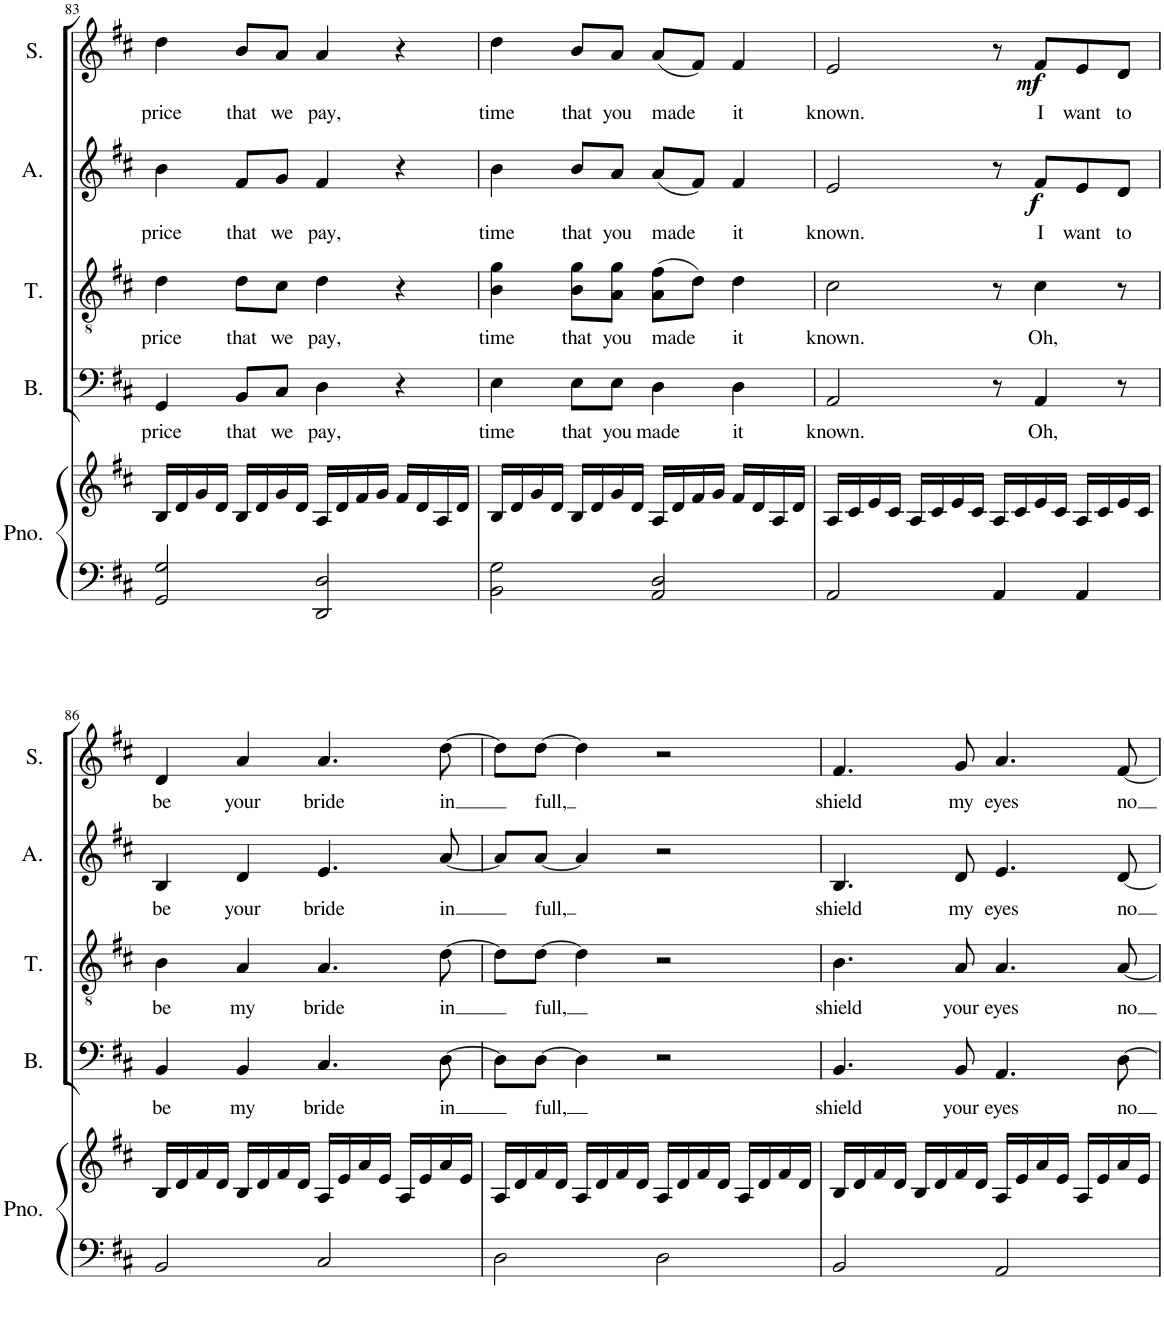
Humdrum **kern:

**kern	**kern	**kern	**text	**kern	**text	**kern	**text	**dynam	**kern	**text	**dynam
*part5	*part5	*part4	*part4	*part3	*part3	*part2	*part2	*part2	*part1	*part1	*part1
*staff6	*staff5	*staff4	*staff4	*staff3	*staff3	*staff2	*staff2	*staff2	*staff1	*staff1	*staff1
*I"Piano	*	*I"Bass	*	*I"Tenor	*	*I"Alto	*	*	*I"Soprano	*	*
*I'Pno.	*	*I'B.	*	*I'T.	*	*I'A.	*	*	*I'S.	*	*
!!LO:PB:g=z
*clefF4	*clefG2	*clefF4	*	*clefGv2	*	*clefG2	*	*	*clefG2	*	*
*k[f#c#]	*k[f#c#]	*k[f#c#]	*	*k[f#c#]	*	*k[f#c#]	*	*	*k[f#c#]	*	*
*M4/4	*M4/4	*M4/4	*	*M4/4	*	*M4/4	*	*	*M4/4	*	*
=83	=83	=83	=83	=83	=83	=83	=83	=83	=83	=83	=83
!	!	!	!LO:LY:b	!	!LO:LY:b	!	!LO:LY:b	!	!	!LO:LY:b	!
2GG/ 2G/	16B/LL	4GG/	price	4d\	price	4b\	price	.	4dd\	price	.
.	16d/	.	.	.	.	.	.	.	.	.	.
.	16g/	.	.	.	.	.	.	.	.	.	.
.	16d/JJ	.	.	.	.	.	.	.	.	.	.
!	!	!	!LO:LY:b	!	!LO:LY:b	!	!LO:LY:b	!	!	!LO:LY:b	!
.	16B/LL	8BB/L	that	8d\L	that	8f#/L	that	.	8b/L	that	.
.	16d/	.	.	.	.	.	.	.	.	.	.
!	!	!	!LO:LY:b	!	!LO:LY:b	!	!LO:LY:b	!	!	!LO:LY:b	!
.	16g/	8C#/J	we	8c#\J	we	8g/J	we	.	8a/J	we	.
.	16d/JJ	.	.	.	.	.	.	.	.	.	.
!	!	!	!LO:LY:b	!	!LO:LY:b	!	!LO:LY:b	!	!	!LO:LY:b	!
2DD/ 2D/	16A/LL	4D\	pay,	4d\	pay,	4f#/	pay,	.	4a/	pay,	.
.	16d/	.	.	.	.	.	.	.	.	.	.
.	16f#/	.	.	.	.	.	.	.	.	.	.
.	16g/JJ	.	.	.	.	.	.	.	.	.	.
.	16f#/LL	4r	.	4r	.	4r	.	.	4r	.	.
.	16d/	.	.	.	.	.	.	.	.	.	.
.	16A/	.	.	.	.	.	.	.	.	.	.
.	16d/JJ	.	.	.	.	.	.	.	.	.	.
=84	=84	=84	=84	=84	=84	=84	=84	=84	=84	=84	=84
!	!	!	!LO:LY:b	!	!LO:LY:b	!	!LO:LY:b	!	!	!LO:LY:b	!
2BB\ 2G\	16B/LL	4E\	time	4B\ 4g\	time	4b\	time	.	4dd\	time	.
.	16d/	.	.	.	.	.	.	.	.	.	.
.	16g/	.	.	.	.	.	.	.	.	.	.
.	16d/JJ	.	.	.	.	.	.	.	.	.	.
!	!	!	!LO:LY:b	!	!LO:LY:b	!	!LO:LY:b	!	!	!LO:LY:b	!
.	16B/LL	8E\L	that	8B\ 8g\L	that	8b/L	that	.	8b/L	that	.
.	16d/	.	.	.	.	.	.	.	.	.	.
!	!	!	!LO:LY:b	!	!LO:LY:b	!	!LO:LY:b	!	!	!LO:LY:b	!
.	16g/	8E\J	you	8A\ 8g\J	you	8a/J	you	.	8a/J	you	.
.	16d/JJ	.	.	.	.	.	.	.	.	.	.
!	!	!	!LO:LY:b	!	!LO:LY:b	!	!LO:LY:b	!	!	!LO:LY:b	!
2AA/ 2D/	16A/LL	4D\	made	(8A\ 8f#\L	made	(8a/L	made	.	(8a/L	made	.
.	16d/	.	.	.	.	.	.	.	.	.	.
.	16f#/	.	.	8d\J)	.	8f#/J)	.	.	8f#/J)	.	.
.	16g/JJ	.	.	.	.	.	.	.	.	.	.
!	!	!	!LO:LY:b	!	!LO:LY:b	!	!LO:LY:b	!	!	!LO:LY:b	!
.	16f#/LL	4D\	it	4d\	it	4f#/	it	.	4f#/	it	.
.	16d/	.	.	.	.	.	.	.	.	.	.
.	16A/	.	.	.	.	.	.	.	.	.	.
.	16d/JJ	.	.	.	.	.	.	.	.	.	.
=85	=85	=85	=85	=85	=85	=85	=85	=85	=85	=85	=85
!	!	!	!LO:LY:b	!	!LO:LY:b	!	!LO:LY:b	!	!	!LO:LY:b	!
2AA/	16A/LL	2AA/	known.	2c#\	known.	2e/	known.	.	2e/	known.	.
.	16c#/	.	.	.	.	.	.	.	.	.	.
.	16e/	.	.	.	.	.	.	.	.	.	.
.	16c#/JJ	.	.	.	.	.	.	.	.	.	.
.	16A/LL	.	.	.	.	.	.	.	.	.	.
.	16c#/	.	.	.	.	.	.	.	.	.	.
.	16e/	.	.	.	.	.	.	.	.	.	.
.	16c#/JJ	.	.	.	.	.	.	.	.	.	.
4AA/	16A/LL	8r	.	8r	.	8r	.	.	8r	.	.
.	16c#/	.	.	.	.	.	.	.	.	.	.
!	!	!	!LO:LY:b	!	!LO:LY:b	!	!LO:LY:b	!LO:DY:b	!	!LO:LY:b	!LO:DY:b
.	16e/	4AA/	Oh,	4c#\	Oh,	8f#/L	I	f	8f#/L	I	mf
.	16c#/JJ	.	.	.	.	.	.	.	.	.	.
!	!	!	!	!	!	!	!LO:LY:b	!	!	!LO:LY:b	!
4AA/	16A/LL	.	.	.	.	8e/	want	.	8e/	want	.
.	16c#/	.	.	.	.	.	.	.	.	.	.
!	!	!	!	!	!	!	!LO:LY:b	!	!	!LO:LY:b	!
.	16e/	8r	.	8r	.	8d/J	to	.	8d/J	to	.
.	16c#/JJ	.	.	.	.	.	.	.	.	.	.
!!LO:LB:g=z
=86	=86	=86	=86	=86	=86	=86	=86	=86	=86	=86	=86
!	!	!	!LO:LY:b	!	!LO:LY:b	!	!LO:LY:b	!	!	!LO:LY:b	!
2BB/	16B/LL	4BB/	be	4B\	be	4B/	be	.	4d/	be	.
.	16d/	.	.	.	.	.	.	.	.	.	.
.	16f#/	.	.	.	.	.	.	.	.	.	.
.	16d/JJ	.	.	.	.	.	.	.	.	.	.
!	!	!	!LO:LY:b	!	!LO:LY:b	!	!LO:LY:b	!	!	!LO:LY:b	!
.	16B/LL	4BB/	my	4A/	my	4d/	your	.	4a/	your	.
.	16d/	.	.	.	.	.	.	.	.	.	.
.	16f#/	.	.	.	.	.	.	.	.	.	.
.	16d/JJ	.	.	.	.	.	.	.	.	.	.
!	!	!	!LO:LY:b	!	!LO:LY:b	!	!LO:LY:b	!	!	!LO:LY:b	!
2C#/	16A/LL	4.C#/	bride	4.A/	bride	4.e/	bride	.	4.a/	bride	.
.	16e/	.	.	.	.	.	.	.	.	.	.
.	16a/	.	.	.	.	.	.	.	.	.	.
.	16e/JJ	.	.	.	.	.	.	.	.	.	.
.	16A/LL	.	.	.	.	.	.	.	.	.	.
.	16e/	.	.	.	.	.	.	.	.	.	.
!	!	!	!LO:LY:b	!	!LO:LY:b	!	!LO:LY:b	!	!	!LO:LY:b	!
.	16a/	[8D\	in	[8d\	in	[8a/	in	.	[8dd\	in	.
.	16e/JJ	.	.	.	.	.	.	.	.	.	.
=87	=87	=87	=87	=87	=87	=87	=87	=87	=87	=87	=87
2D\	16A/LL	8D\L]	.	8d\L]	.	8a/L]	.	.	8dd\L]	.	.
.	16d/	.	.	.	.	.	.	.	.	.	.
!	!	!	!LO:LY:b	!	!LO:LY:b	!	!LO:LY:b	!	!	!LO:LY:b	!
.	16f#/	[8D\J	full,	[8d\J	full,	[8a/J	full,	.	[8dd\J	full,	.
.	16d/JJ	.	.	.	.	.	.	.	.	.	.
.	16A/LL	4D\]	.	4d\]	.	4a/]	.	.	4dd\]	.	.
.	16d/	.	.	.	.	.	.	.	.	.	.
.	16f#/	.	.	.	.	.	.	.	.	.	.
.	16d/JJ	.	.	.	.	.	.	.	.	.	.
2D\	16A/LL	2r	.	2r	.	2r	.	.	2r	.	.
.	16d/	.	.	.	.	.	.	.	.	.	.
.	16f#/	.	.	.	.	.	.	.	.	.	.
.	16d/JJ	.	.	.	.	.	.	.	.	.	.
.	16A/LL	.	.	.	.	.	.	.	.	.	.
.	16d/	.	.	.	.	.	.	.	.	.	.
.	16f#/	.	.	.	.	.	.	.	.	.	.
.	16d/JJ	.	.	.	.	.	.	.	.	.	.
=88	=88	=88	=88	=88	=88	=88	=88	=88	=88	=88	=88
!	!	!	!LO:LY:b	!	!LO:LY:b	!	!LO:LY:b	!	!	!LO:LY:b	!
2BB/	16B/LL	4.BB/	shield	4.B\	shield	4.B/	shield	.	4.f#/	shield	.
.	16d/	.	.	.	.	.	.	.	.	.	.
.	16f#/	.	.	.	.	.	.	.	.	.	.
.	16d/JJ	.	.	.	.	.	.	.	.	.	.
.	16B/LL	.	.	.	.	.	.	.	.	.	.
.	16d/	.	.	.	.	.	.	.	.	.	.
!	!	!	!LO:LY:b	!	!LO:LY:b	!	!LO:LY:b	!	!	!LO:LY:b	!
.	16f#/	8BB/	your	8A/	your	8d/	my	.	8g/	my	.
.	16d/JJ	.	.	.	.	.	.	.	.	.	.
!	!	!	!LO:LY:b	!	!LO:LY:b	!	!LO:LY:b	!	!	!LO:LY:b	!
2AA/	16A/LL	4.AA/	eyes	4.A/	eyes	4.e/	eyes	.	4.a/	eyes	.
.	16e/	.	.	.	.	.	.	.	.	.	.
.	16a/	.	.	.	.	.	.	.	.	.	.
.	16e/JJ	.	.	.	.	.	.	.	.	.	.
.	16A/LL	.	.	.	.	.	.	.	.	.	.
.	16e/	.	.	.	.	.	.	.	.	.	.
!	!	!	!LO:LY:b	!	!LO:LY:b	!	!LO:LY:b	!	!	!LO:LY:b	!
.	16a/	[8D\	no	[8A/	no	[8d/	no	.	[8f#/	no	.
.	16e/JJ	.	.	.	.	.	.	.	.	.	.
=	=	=	=	=	=	=	=	=	=	=	=
*-	*-	*-	*-	*-	*-	*-	*-	*-	*-	*-	*-
